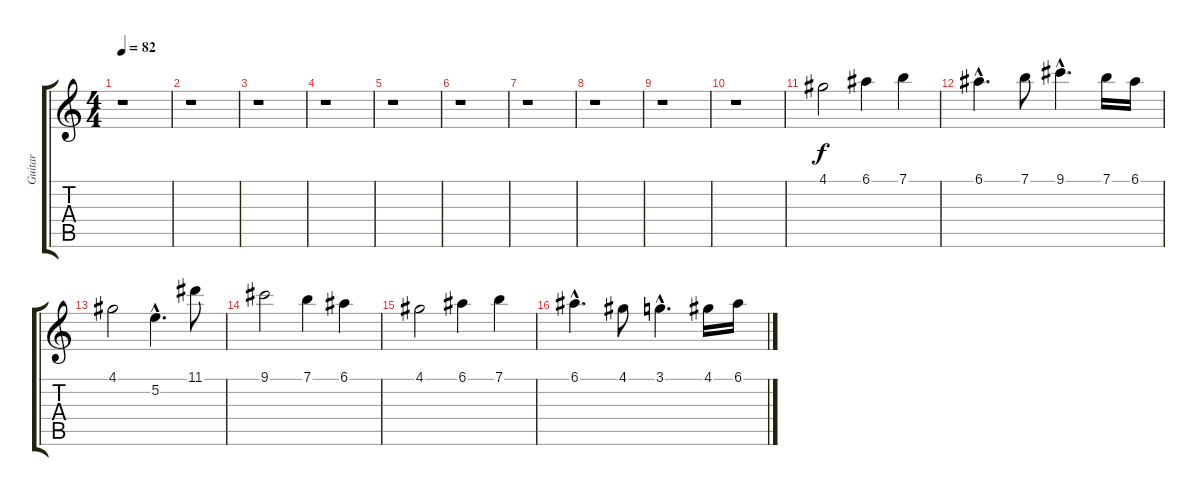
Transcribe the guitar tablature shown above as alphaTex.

\track ("Guitar" "Guitar") {instrument distortionguitar}
\staff {score tabs}
\tuning (E4 B3 G3 D3 A2 E2) {hide}
\ts (4 4)
\tempo 82
\clef g2
\ks c
r.1{dy f} |
r.1 |
r.1 |
r.1 |
r.1 |
r.1 |
r.1 |
r.1 |
r.1 |
r.1 |
4.1.2 6.1.4{volume 5} 7.1.4{volume 4} |
6.1{hac}.4{d volume 4} 7.1.8{volume 4} 9.1{hac}.4{d volume 4} 7.1.16{volume 4} 6.1.16{volume 4} |
4.1.2 5.2{hac}.4{d volume 3} 11.1.8{volume 3} |
9.1.2{volume 3} 7.1.4{volume 2} 6.1.4{volume 2} |
4.1.2{volume 2} 6.1.4{volume 2} 7.1.4{volume 2} |
6.1{hac}.4{d volume 2} 4.1.8{volume 1} 3.1{hac}.4{d volume 1} 4.1.16{volume 1} 6.1.16
